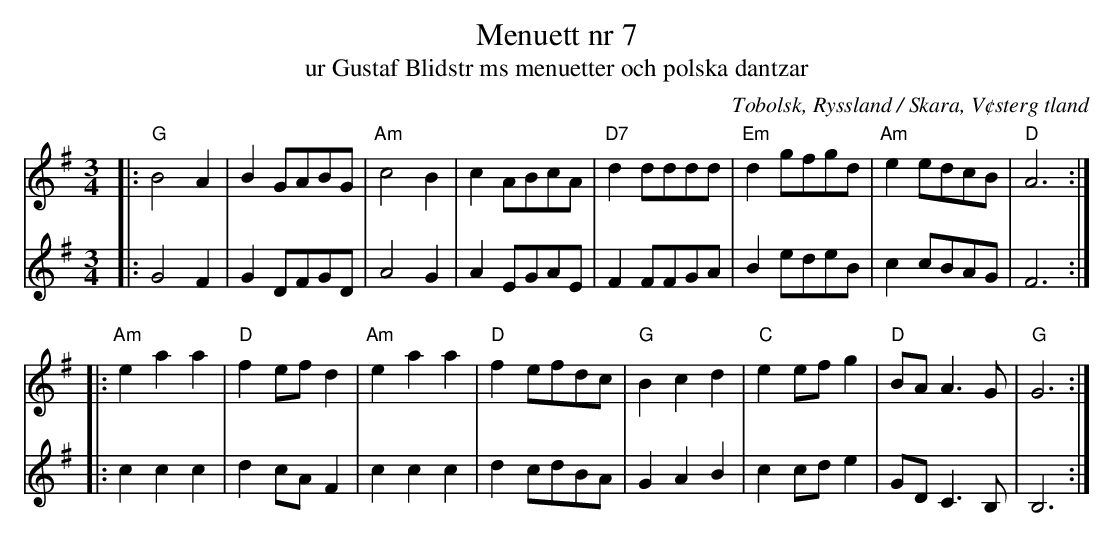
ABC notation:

X:1
T:Menuett nr 7
T:ur Gustaf Blidstr ms menuetter och polska dantzar
O:Tobolsk, Ryssland / Skara, V¢sterg tland
M:3/4
L:1/8
V:1
V:2
K:Gmaj
V:1
|: "G"B4A2 | B2 GABG | "Am"c4B2 | c2ABcA | "D7"d2dddd | "Em"d2gfgd | "Am"e2edcB | "D"A6 :|
V:2
|:G4F2 | G2DFGD | A4G2 | A2EGAE | F2FFGA | B2edeB | c2cBAG | F6 :|
V:1
|: "Am"e2a2a2 | "D"f2efd2 | "Am"e2a2a2 | "D"f2efdc | "G"B2c2d2 | "C"e2efg2 | "D"BAA3G | "G"G6 :|
V:2
|: c2c2c2 | d2cAF2 | c2c2c2 | d2cdBA | G2A2B2 | c2cde2 | GD C3B, | B,6 :|
